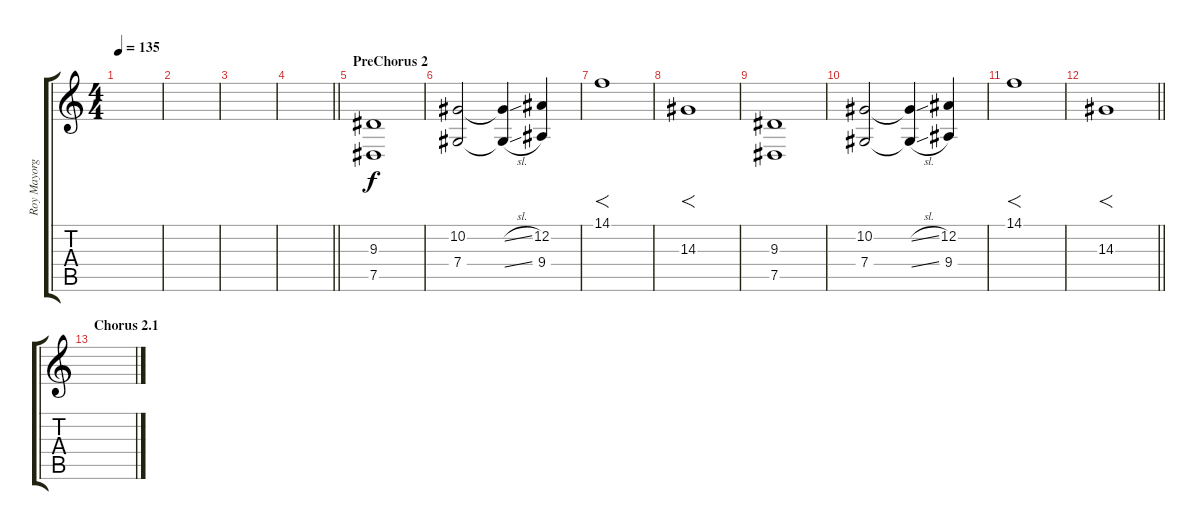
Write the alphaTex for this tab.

\track ("Roy Mayorga Keyboard" "Roy Mayorg") {instrument lead2sawtooth}
\staff {score tabs}
\tuning (Eb4 Bb3 Gb3 Db3 Ab2 Eb2) {hide}
\ts (4 4)
\tempo 135
\clef g2
\ks c
|
|
|
\barLineRight lightlight
|
\section ("" "PreChorus 2")
(9.3 7.5).1 |
(10.2 7.4).2 (10.2{sl t} 7.4{sl t}).4 (12.2 9.4).4 |
14.1.1{f} |
14.3.1{f} |
(9.3 7.5).1 |
(10.2 7.4).2 (10.2{sl t} 7.4{sl t}).4 (12.2 9.4).4 |
14.1.1{f} |
\barLineRight lightlight
14.3.1{f} |
\section ("" "Chorus 2.1")
